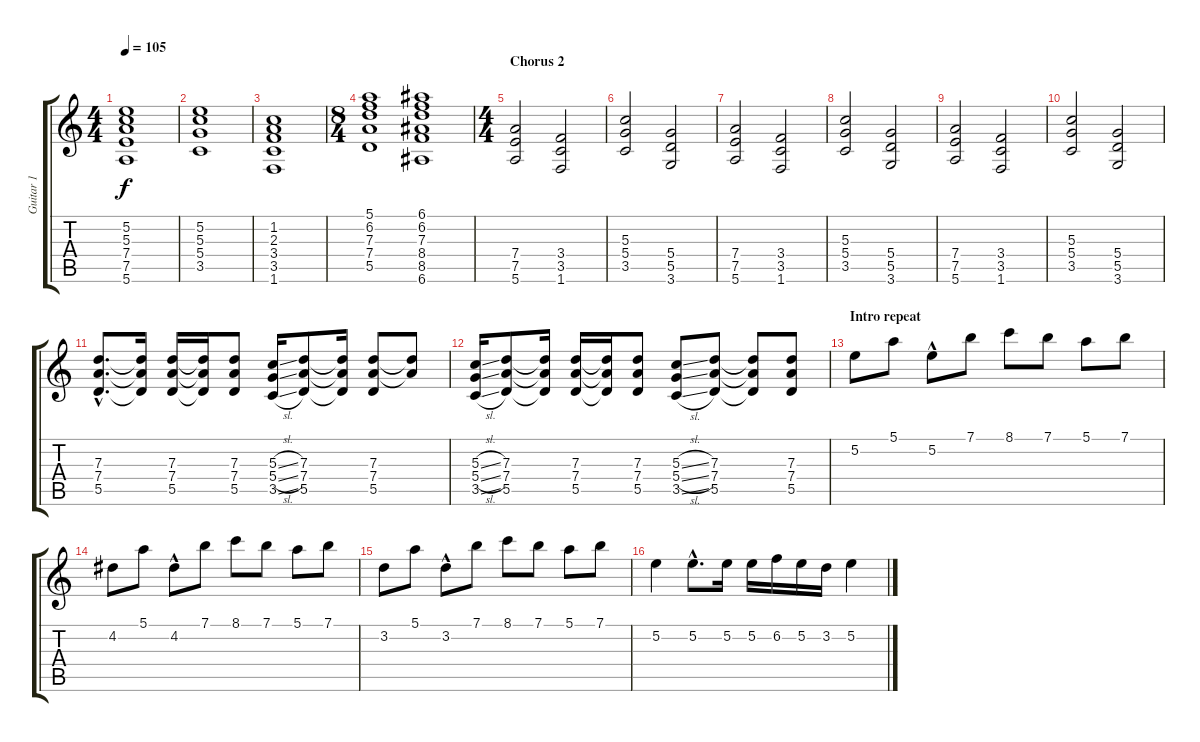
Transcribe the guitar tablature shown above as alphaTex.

\track ("Guitar 1" "Guitar 1") {instrument distortionguitar}
\staff {score tabs}
\tuning (E4 B3 G3 D3 A2 E2) {hide}
\ts (4 4)
\tempo 105
\clef g2
\ks c
(5.2 5.3 7.4 7.5 5.6).1{dy f} |
(5.2 5.3 5.4 3.5).1 |
(1.2 2.3 3.4 3.5 1.6).1 |
\ts (8 4)
(5.1 6.2 7.3 7.4 5.5).1 (6.1 6.2 7.3 8.4 8.5 6.6).1 |
\ts (4 4)
\section ("" "Chorus 2")
(7.4 7.5 5.6).2 (3.4 3.5 1.6).2 |
(5.3 5.4 3.5).2 (5.4 5.5 3.6).2 |
(7.4 7.5 5.6).2 (3.4 3.5 1.6).2 |
(5.3 5.4 3.5).2 (5.4 5.5 3.6).2 |
(7.4 7.5 5.6).2 (3.4 3.5 1.6).2 |
(5.3 5.4 3.5).2 (5.4 5.5 3.6).2 |
(7.3{hac} 7.4{hac} 5.5{hac}).8{d} (7.3{t} 7.4{t} 5.5{t}).16 (7.3 7.4 5.5).16 (7.3{t} 7.4{t} 5.5{t}).16 (7.3 7.4 5.5).8 (5.3{sl} 5.4{sl} 3.5{sl}).16 (7.3 7.4 5.5).8 (7.3{t} 7.4{t} 5.5{t}).16 (7.3 7.4 5.5).8 (7.3{t} 7.4{t}).8 |
(5.3{sl} 5.4{sl} 3.5{sl}).16 (7.3 7.4 5.5).8 (7.3{t} 7.4{t} 5.5{t}).16 (7.3 7.4 5.5).16 (7.3{t} 7.4{t} 5.5{t}).16 (7.3 7.4 5.5).8 (5.3{sl} 5.4{sl} 3.5{sl}).8 (7.3 7.4 5.5).8 (7.3{t} 7.4{t} 5.5{t}).8 (7.3 7.4 5.5).8 |
\section ("" "Intro repeat")
5.2.8 5.1.8 5.2{hac}.8 7.1.8 8.1.8 7.1.8 5.1.8 7.1.8 |
4.2.8 5.1.8 4.2{hac}.8 7.1.8 8.1.8 7.1.8 5.1.8 7.1.8 |
3.2.8 5.1.8 3.2{hac}.8 7.1.8 8.1.8 7.1.8 5.1.8 7.1.8 |
5.2.4 5.2{hac}.8{d} 5.2.16 5.2.16 6.2.16 5.2.16 3.2.16 5.2.4
